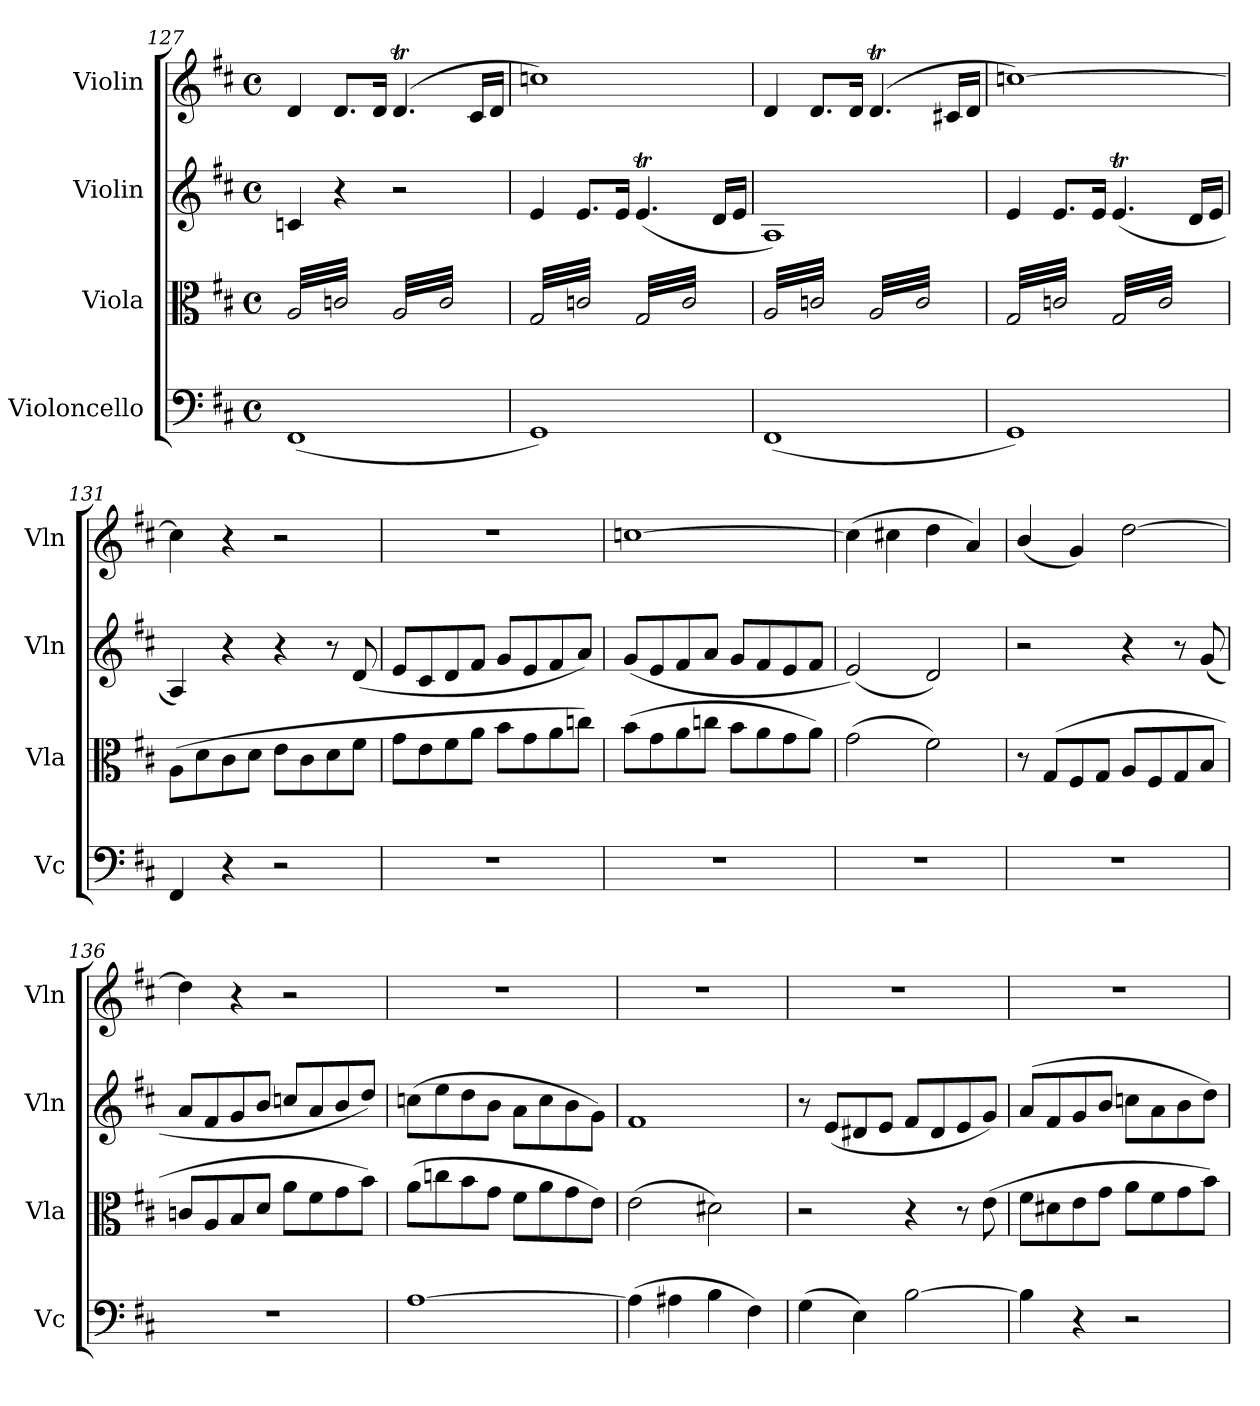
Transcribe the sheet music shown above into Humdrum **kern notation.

**kern	**kern	**kern	**kern
*part4	*part3	*part2	*part1
*staff4	*staff3	*staff2	*staff1
*I"Violoncello	*I"Viola	*I"Violin	*I"Violin
*I'Vc	*I'Vla	*I'Vln	*I'Vln
*clefF4	*clefC3	*clefG2	*clefG2
*k[f#c#]	*k[f#c#]	*k[f#c#]	*k[f#c#]
*M4/4	*M4/4	*M4/4	*M4/4
*met(c)	*met(c)	*met(c)	*met(c)
=127	=127	=127	=127
*	*tremolo	*	*
(1FF#	32A/LLL	4cn/	4d/
.	32cn/	.	.
.	32A/	.	.
.	32cn/	.	.
.	32A/	.	.
.	32cn/	.	.
.	32A/	.	.
.	32cn/	.	.
.	32A/	4r	8.d/L
.	32cn/	.	.
.	32A/	.	.
.	32cn/	.	.
.	32A/	.	.
.	32cn/	.	.
.	32A/	.	16d/Jk
.	32cn/JJJ	.	.
.	32A/LLL	2r	(4.dT/
.	32c/	.	.
.	32A/	.	.
.	32c/	.	.
.	32A/	.	.
.	32c/	.	.
.	32A/	.	.
.	32c/	.	.
.	32A/	.	.
.	32c/	.	.
.	32A/	.	.
.	32c/	.	.
.	32A/	.	16c#/LL
.	32c/	.	.
.	32A/	.	16d/JJ
.	32c/JJJ	.	.
!!LO:LB:g=z
=128	=128	=128	=128
1GG)	32G/LLL	4e/	1ccn)
.	32cn/	.	.
.	32G/	.	.
.	32cn/	.	.
.	32G/	.	.
.	32cn/	.	.
.	32G/	.	.
.	32cn/	.	.
.	32G/	8.e/L	.
.	32cn/	.	.
.	32G/	.	.
.	32cn/	.	.
.	32G/	.	.
.	32cn/	.	.
.	32G/	16e/Jk	.
.	32cn/JJJ	.	.
.	32G/LLL	(4.eT/	.
.	32c/	.	.
.	32G/	.	.
.	32c/	.	.
.	32G/	.	.
.	32c/	.	.
.	32G/	.	.
.	32c/	.	.
.	32G/	.	.
.	32c/	.	.
.	32G/	.	.
.	32c/	.	.
.	32G/	16d/LL	.
.	32c/	.	.
.	32G/	16e/JJ	.
.	32c/JJJ	.	.
=129	=129	=129	=129
(1FF#	32A/LLL	1A)	4d/
.	32cn/	.	.
.	32A/	.	.
.	32cn/	.	.
.	32A/	.	.
.	32cn/	.	.
.	32A/	.	.
.	32cn/	.	.
.	32A/	.	8.d/L
.	32cn/	.	.
.	32A/	.	.
.	32cn/	.	.
.	32A/	.	.
.	32cn/	.	.
.	32A/	.	16d/Jk
.	32cn/JJJ	.	.
.	32A/LLL	.	(4.dT/
.	32c/	.	.
.	32A/	.	.
.	32c/	.	.
.	32A/	.	.
.	32c/	.	.
.	32A/	.	.
.	32c/	.	.
.	32A/	.	.
.	32c/	.	.
.	32A/	.	.
.	32c/	.	.
.	32A/	.	16c#X/LL
.	32c/	.	.
.	32A/	.	16d/JJ
.	32c/JJJ	.	.
=130	=130	=130	=130
1GG)	32G/LLL	4e/	[1ccn)
.	32cn/	.	.
.	32G/	.	.
.	32cn/	.	.
.	32G/	.	.
.	32cn/	.	.
.	32G/	.	.
.	32cn/	.	.
.	32G/	8.e/L	.
.	32cn/	.	.
.	32G/	.	.
.	32cn/	.	.
.	32G/	.	.
.	32cn/	.	.
.	32G/	16e/Jk	.
.	32cn/JJJ	.	.
.	32G/LLL	(4.eT/	.
.	32c/	.	.
.	32G/	.	.
.	32c/	.	.
.	32G/	.	.
.	32c/	.	.
.	32G/	.	.
.	32c/	.	.
.	32G/	.	.
.	32c/	.	.
.	32G/	.	.
.	32c/	.	.
.	32G/	16d/LL	.
.	32c/	.	.
.	32G/	16e/JJ	.
.	32c/JJJ	.	.
*	*Xtremolo	*	*
=131	=131	=131	=131
4FF#/	(>8A\L	4A/)	4cc\]
.	.	.	.
.	.	.	.
.	.	.	.
.	8d\	.	.
.	.	.	.
.	.	.	.
.	.	.	.
4r	8c#\	4r	4r
.	8d\J	.	.
2r	8e\L	4r	2r
.	8c#\	.	.
.	8d\	8r	.
.	8f#\J	(8d/	.
=132	=132	=132	=132
1r	8g\L	8e/L	1r
.	8e\	8c#/	.
.	8f#\	8d/	.
.	8a\J	8f#/J	.
.	8b\L	8g/L	.
.	8g\	8e/	.
.	8a\	8f#/	.
.	8ccn\J)	8a/J)	.
=133	=133	=133	=133
1r	(>8b\L	(8g/L	[1ccn
.	8g\	8e/	.
.	8a\	8f#/	.
.	8ccn\J	8a/J	.
.	8b\L	8g/L	.
.	8a\	8f#/	.
.	8g\	8e/	.
.	8a\J)	8f#/J	.
=134	=134	=134	=134
1r	(>2g\	(2e/)	(>4cc\]
.	.	.	4cc#X\
.	2f#\)	2d/)	4dd\
.	.	.	4a/)
!!LO:PB:g=z
=135	=135	=135	=135
1r	8r	2r	(4b/
.	(>8G/L	.	.
.	8F#/	.	4g/)
.	8G/J	.	.
.	8A/L	4r	[2dd\
.	8F#/	.	.
.	8G/	8r	.
.	8B/J	(>8g/	.
=136	=136	=136	=136
1r	8cn/L	8a/L	4dd\]
.	8A/	8f#/	.
.	8B/	8g/	4r
.	8d/J	8b/J	.
.	8a\L	8ccn/L	2r
.	8f#\	8a/	.
.	8g\	8b/	.
.	8b\J)	8dd/J)	.
=137	=137	=137	=137
[1A	(>8a\L	(>8ccn\L	1r
.	8ccn\	8ee\	.
.	8b\	8dd\	.
.	8g\J	8b\J	.
.	8f#\L	8a\L	.
.	8a\	8cc\	.
.	8g\	8b\	.
.	8e\J)	8g\J)	.
=138	=138	=138	=138
(>4A\]	(>2e\	1f#	1r
4A#X\	.	.	.
4B\	2d#X\)	.	.
4F#\)	.	.	.
=139	=139	=139	=139
(>4G\	2r	8r	1r
.	.	(8e/L	.
4E\)	.	8d#X/	.
.	.	8e/J	.
[2B\	4r	8f#/L	.
.	.	8d#/	.
.	8r	8e/	.
.	(>8e\	8g/J)	.
=140	=140	=140	=140
4B\]	8f#\L	(>8a/L	1r
.	8d#X\	8f#/	.
4r	8e\	8g/	.
.	8g\J	8b/J	.
2r	8a\L	8ccn\L	.
.	8f#\	8a\	.
.	8g\	8b\	.
.	8b\J)	8dd\J)	.
=	=	=	=
*-	*-	*-	*-
